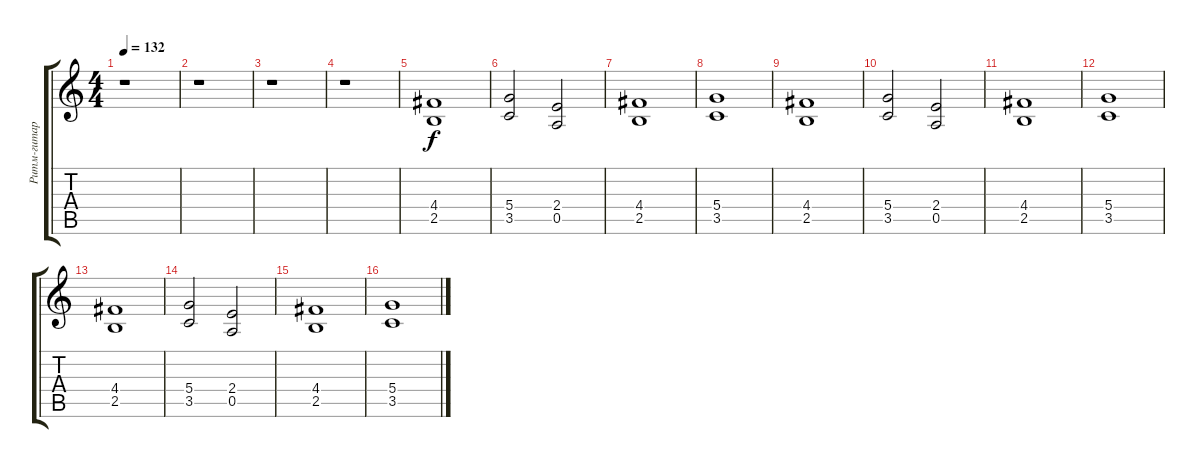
\track ("Ритм-гитара" "Ритм-гитар") {instrument distortionguitar}
\staff {score tabs}
\tuning (E4 B3 G3 D3 A2 E2) {hide}
\ts (4 4)
\tempo 132
\clef g2
\ks c
r.1{dy f instrument distortionguitar} |
r.1 |
r.1 |
r.1 |
(4.4 2.5).1 |
(5.4 3.5).2 (2.4 0.5).2 |
(4.4 2.5).1 |
(5.4 3.5).1 |
(4.4 2.5).1 |
(5.4 3.5).2 (2.4 0.5).2 |
(4.4 2.5).1 |
(5.4 3.5).1 |
(4.4 2.5).1 |
(5.4 3.5).2 (2.4 0.5).2 |
(4.4 2.5).1 |
(5.4 3.5).1
